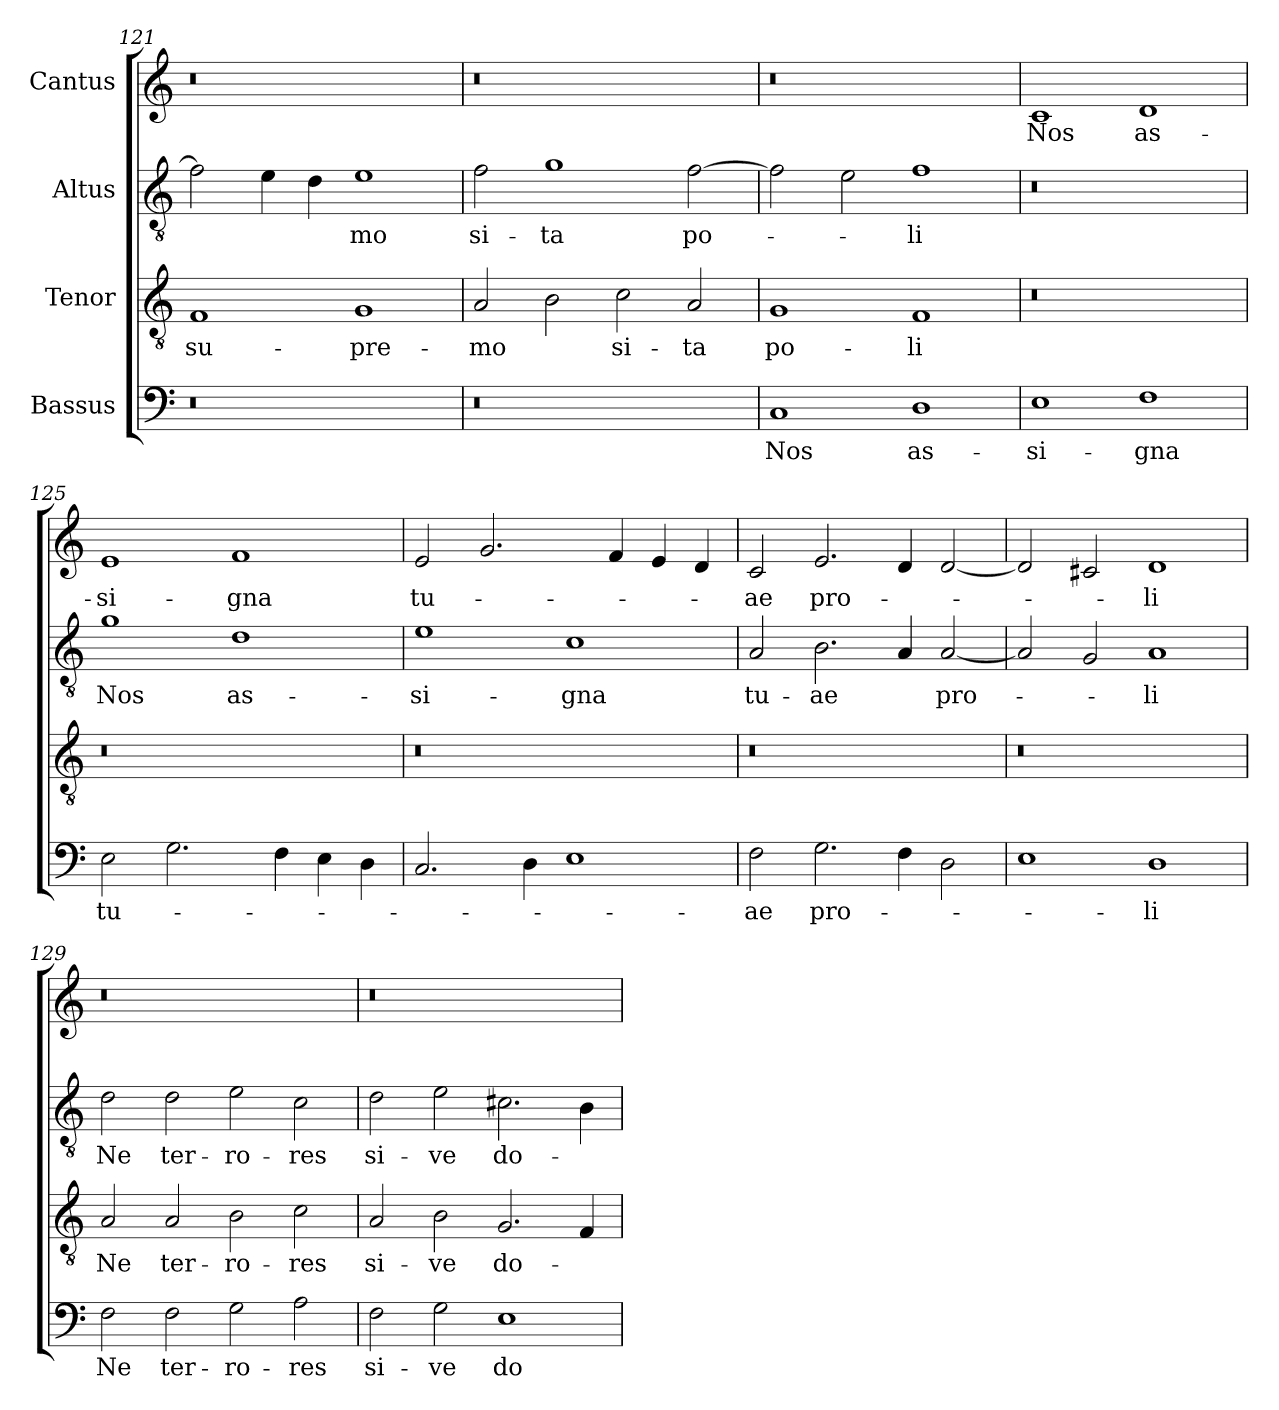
**kern	**text	**kern	**text	**kern	**text	**kern	**text
*part4	*part4	*part3	*part3	*part2	*part2	*part1	*part1
*staff4	*staff4	*staff3	*staff3	*staff2	*staff2	*staff1	*staff1
*I"Bassus	*	*I"Tenor	*	*I"Altus	*	*I"Cantus	*
*clefF4	*	*clefGv2	*	*clefGv2	*	*clefG2	*
*k[]	*	*k[]	*	*k[]	*	*k[]	*
*C:	*	*C:	*	*C:	*	*C:	*
=121	=121	=121	=121	=121	=121	=121	=121
0r	.	1F/	su-	2f\]	.	0r	.
.	.	.	.	4e\	.	.	.
.	.	.	.	4d\	.	.	.
.	.	1G/	-pre-	1e\	-mo	.	.
=122	=122	=122	=122	=122	=122	=122	=122
0r	.	2A/	-mo	2f\	si-	0r	.
.	.	2B\	.	1g\	-ta	.	.
.	.	2c\	si-	.	.	.	.
.	.	2A/	-ta	[2f\	po-	.	.
=123	=123	=123	=123	=123	=123	=123	=123
1C/	Nos	1G/	po-	2f\]	.	0r	.
.	.	.	.	2e\	.	.	.
1D\	as-	1F/	-li	1f\	-li	.	.
!!LO:LB:g=z
=124	=124	=124	=124	=124	=124	=124	=124
1E\	-si-	0r	.	0r	.	1c/	Nos
1F\	-gna	.	.	.	.	1d/	as-
=125	=125	=125	=125	=125	=125	=125	=125
2E\	tu-	0r	.	1g\	Nos	1e/	-si-
2.G\	.	.	.	.	.	.	.
.	.	.	.	1d\	as-	1f/	-gna
4F\	.	.	.	.	.	.	.
4E\	.	.	.	.	.	.	.
4D\	.	.	.	.	.	.	.
=126	=126	=126	=126	=126	=126	=126	=126
2.C/	.	0r	.	1e\	-si-	2e/	tu-
.	.	.	.	.	.	2.g/	.
4D\	.	.	.	.	.	.	.
1E\	.	.	.	1c\	-gna	.	.
.	.	.	.	.	.	4f/	.
.	.	.	.	.	.	4e/	.
.	.	.	.	.	.	4d/	.
=127	=127	=127	=127	=127	=127	=127	=127
2F\	-ae	0r	.	2A/	tu-	2c/	-ae
2.G\	pro-	.	.	2.B\	-ae	2.e/	pro-
4F\	.	.	.	4A/	.	4d/	.
2D\	.	.	.	[2A/	pro-	[2d/	.
=128	=128	=128	=128	=128	=128	=128	=128
1E\	.	0r	.	2A/]	.	2d/]	.
.	.	.	.	2G/	.	2c#X/	.
1D\	-li	.	.	1A/	-li	1d/	-li
=129	=129	=129	=129	=129	=129	=129	=129
2F\	Ne	2A/	Ne	2d\	Ne	0r	.
2F\	ter-	2A/	ter-	2d\	ter-	.	.
2G\	-ro-	2B\	-ro-	2e\	-ro-	.	.
2A\	-res	2c\	-res	2c\	-res	.	.
!!LO:LB:g=z
=130	=130	=130	=130	=130	=130	=130	=130
2F\	si-	2A/	si-	2d\	si-	0r	.
2G\	-ve	2B\	-ve	2e\	-ve	.	.
1E\	do-	2.G/	do-	2.c#X\	do-	.	.
.	.	4F/	.	4B\	.	.	.
=	=	=	=	=	=	=	=
*-	*-	*-	*-	*-	*-	*-	*-
